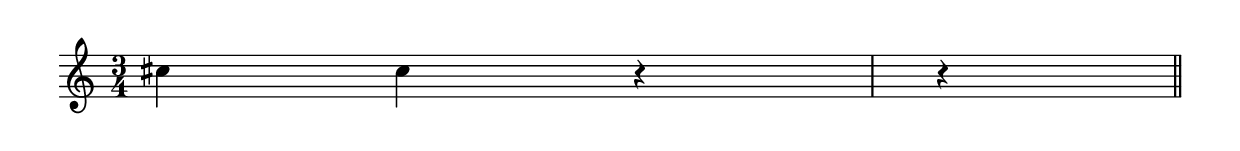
\version "2.18.2"

\paper {
	#(set-paper-size "a4")
}

\layout {
	indent = 0\in
ragged-last = ##f
	\context {
		\Score
		\remove "Bar_number_engraver"
	}
}\relative c'' {
\time 3/4cis4 cis4 r4 r4 
\bar "||"
}